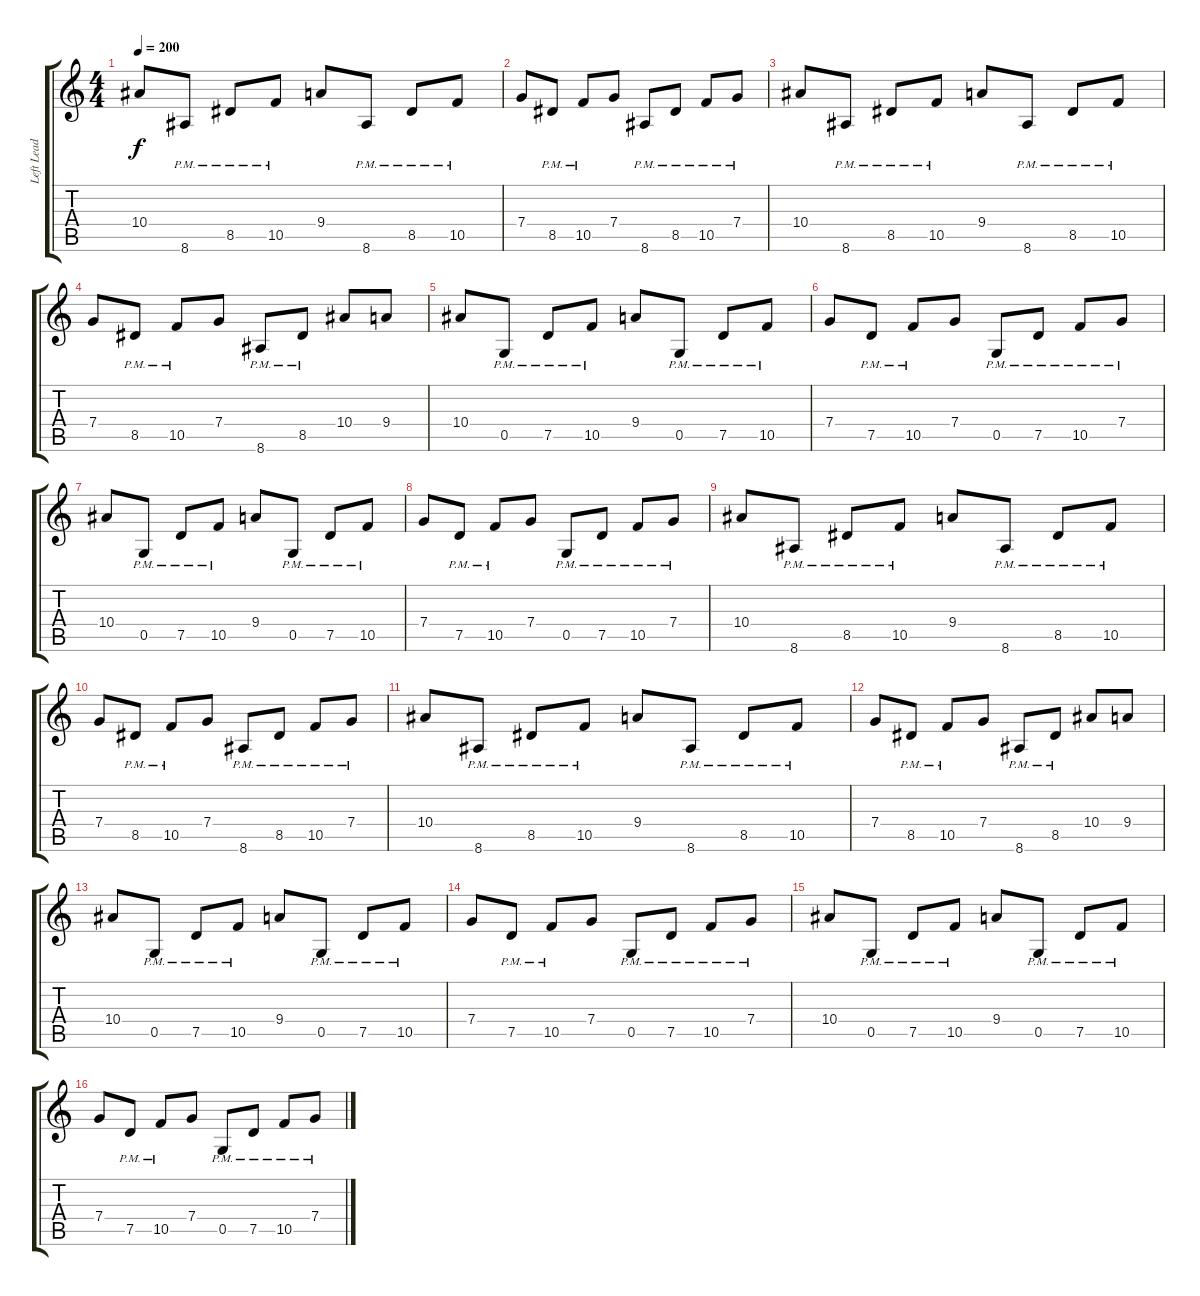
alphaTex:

\track ("Left Lead Gtr" "Left Lead ") {instrument overdrivenguitar}
\staff {score tabs}
\tuning (D4 A3 F3 C3 G2 D2) {hide}
\ts (4 4)
\tempo 200
\clef g2
\ks c
10.4.8{dy f} 8.6{pm}.8 8.5{pm}.8 10.5{pm}.8 9.4.8 8.6{pm}.8 8.5{pm}.8 10.5{pm}.8 |
7.4.8 8.5{pm}.8 10.5{pm}.8 7.4.8 8.6{pm}.8 8.5{pm}.8 10.5{pm}.8 7.4{pm}.8 |
10.4.8 8.6{pm}.8 8.5{pm}.8 10.5{pm}.8 9.4.8 8.6{pm}.8 8.5{pm}.8 10.5{pm}.8 |
7.4.8 8.5{pm}.8 10.5{pm}.8 7.4.8 8.6{pm}.8 8.5{pm}.8 10.4.8 9.4.8 |
10.4.8 0.5{pm}.8 7.5{pm}.8 10.5{pm}.8 9.4.8 0.5{pm}.8 7.5{pm}.8 10.5{pm}.8 |
7.4.8 7.5{pm}.8 10.5{pm}.8 7.4.8 0.5{pm}.8 7.5{pm}.8 10.5{pm}.8 7.4{pm}.8 |
10.4.8 0.5{pm}.8 7.5{pm}.8 10.5{pm}.8 9.4.8 0.5{pm}.8 7.5{pm}.8 10.5{pm}.8 |
7.4.8 7.5{pm}.8 10.5{pm}.8 7.4.8 0.5{pm}.8 7.5{pm}.8 10.5{pm}.8 7.4{pm}.8 |
10.4.8 8.6{pm}.8 8.5{pm}.8 10.5{pm}.8 9.4.8 8.6{pm}.8 8.5{pm}.8 10.5{pm}.8 |
7.4.8 8.5{pm}.8 10.5{pm}.8 7.4.8 8.6{pm}.8 8.5{pm}.8 10.5{pm}.8 7.4{pm}.8 |
10.4.8 8.6{pm}.8 8.5{pm}.8 10.5{pm}.8 9.4.8 8.6{pm}.8 8.5{pm}.8 10.5{pm}.8 |
7.4.8 8.5{pm}.8 10.5{pm}.8 7.4.8 8.6{pm}.8 8.5{pm}.8 10.4.8 9.4.8 |
10.4.8 0.5{pm}.8 7.5{pm}.8 10.5{pm}.8 9.4.8 0.5{pm}.8 7.5{pm}.8 10.5{pm}.8 |
7.4.8 7.5{pm}.8 10.5{pm}.8 7.4.8 0.5{pm}.8 7.5{pm}.8 10.5{pm}.8 7.4{pm}.8 |
10.4.8 0.5{pm}.8 7.5{pm}.8 10.5{pm}.8 9.4.8 0.5{pm}.8 7.5{pm}.8 10.5{pm}.8 |
7.4.8 7.5{pm}.8 10.5{pm}.8 7.4.8 0.5{pm}.8 7.5{pm}.8 10.5{pm}.8 7.4{pm}.8
